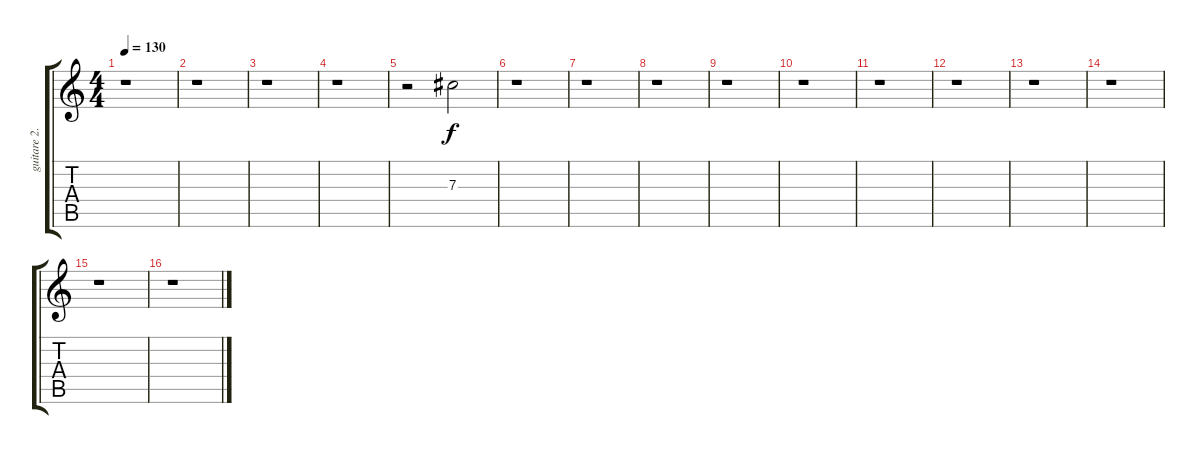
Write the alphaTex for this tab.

\track ("guitare 2." "guitare 2.") {instrument distortionguitar}
\staff {score tabs}
\tuning (Eb4 Bb3 Gb3 Db3 Ab2 Eb2) {hide}
\ts (4 4)
\tempo 130
\clef g2
\ks c
r.1{dy f} |
r.1 |
r.1 |
r.1 |
r.2 7.3.2 |
r.1 |
r.1 |
r.1 |
r.1 |
r.1 |
r.1 |
r.1 |
r.1 |
r.1 |
r.1 |
r.1
